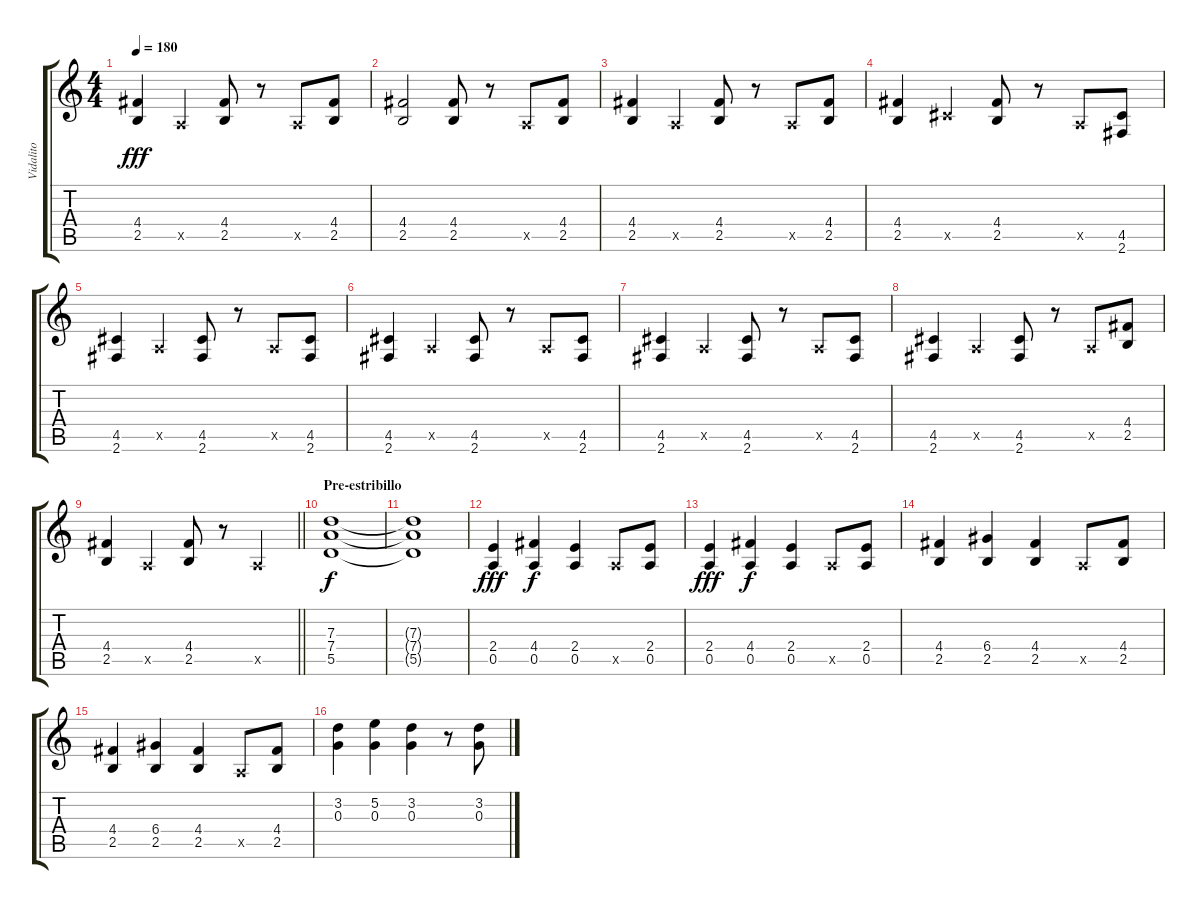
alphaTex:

\track ("Vidalito" "Vidalito") {instrument distortionguitar}
\staff {score tabs}
\tuning (E4 B3 G3 D3 A2 E2) {hide}
\ts (4 4)
\tempo 180
\clef g2
\ks c
(4.4 2.5).4{dy fff} 0.5{x}.4 (4.4 2.5).8 r.8 0.5{x}.8 (4.4 2.5).8 |
(4.4 2.5).2 (4.4 2.5).8 r.8 0.5{x}.8 (4.4 2.5).8 |
(4.4 2.5).4 0.5{x}.4 (4.4 2.5).8 r.8 0.5{x}.8 (4.4 2.5).8 |
(4.4 2.5).4 4.5{x}.4 (4.4 2.5).8 r.8 0.5{x}.8 (4.5 2.6).8 |
(4.5 2.6).4 0.5{x}.4 (4.5 2.6).8 r.8 0.5{x}.8 (4.5 2.6).8 |
(4.5 2.6).4 0.5{x}.4 (4.5 2.6).8 r.8 0.5{x}.8 (4.5 2.6).8 |
(4.5 2.6).4 0.5{x}.4 (4.5 2.6).8 r.8 0.5{x}.8 (4.5 2.6).8 |
(4.5 2.6).4 0.5{x}.4 (4.5 2.6).8 r.8 0.5{x}.8 (4.4 2.5).8 |
\barLineRight lightlight
(4.4 2.5).4 0.5{x}.4 (4.4 2.5).8 r.8 0.5{x}.4 |
\section ("" "Pre-estribillo")
(7.3 7.4 5.5).1{dy f} |
(7.3{t} 7.4{t} 5.5{t}).1 |
(2.4 0.5).4{dy fff} (4.4 0.5).4{dy f} (2.4 0.5).4 0.5{x}.8 (2.4 0.5).8 |
(2.4 0.5).4{dy fff} (4.4 0.5).4{dy f} (2.4 0.5).4 0.5{x}.8 (2.4 0.5).8 |
(4.4 2.5).4 (6.4 2.5).4 (4.4 2.5).4 0.5{x}.8 (4.4 2.5).8 |
(4.4 2.5).4 (6.4 2.5).4 (4.4 2.5).4 0.5{x}.8 (4.4 2.5).8 |
(3.2 0.3).4 (5.2 0.3).4 (3.2 0.3).4 r.8 (3.2 0.3).8
